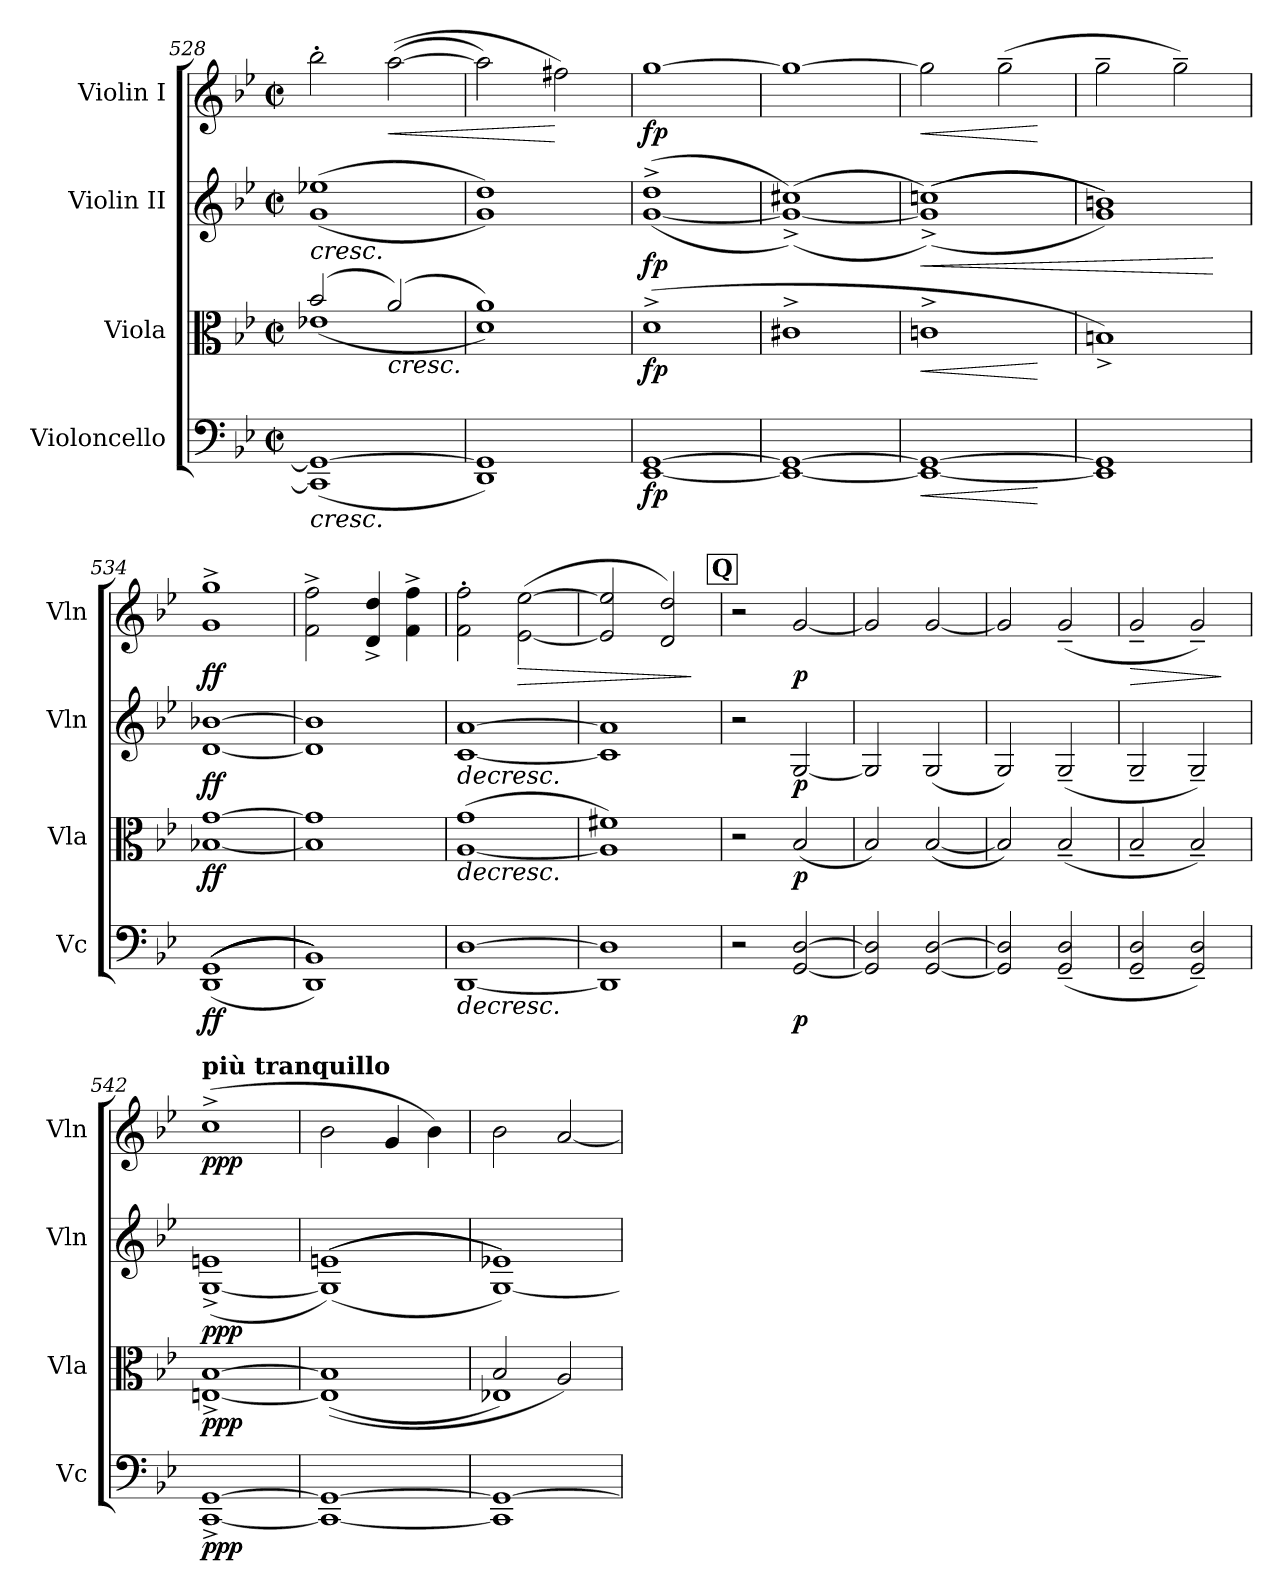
**kern	**dynam	**kern	**dynam	**kern	**dynam	**kern	**dynam
*part4	*part4	*part3	*part3	*part2	*part2	*part1	*part1
*staff4	*staff4	*staff3	*staff3	*staff2	*staff2	*staff1	*staff1
*I"Violoncello	*	*I"Viola	*	*I"Violin II	*	*I"Violin I	*
*I'Vc	*	*I'Vla	*	*I'Vln	*	*I'Vln	*
*clefF4	*	*clefC3	*	*clefG2	*	*clefG2	*
*k[b-e-]	*	*k[b-e-]	*	*k[b-e-]	*	*k[b-e-]	*
*M2/2	*	*M2/2	*	*M2/2	*	*M2/2	*
*met(c|)	*	*met(c|)	*	*met(c|)	*	*met(c|)	*
=528	=528	=528	=528	=528	=528	=528	=528
!	!LO:HP:b	!	!	!	!LO:HP:b	!	!
*	*	*^	*	*	*	*	*
(>1CC] 1GG_	<	(>2b-/	(<1e-X	.	(>(>1g 1ee-X	<	2bb-'\	.
!	!	!	!	!LO:HP:b	!	!	!	!LO:HP:b
.	.	(>2a/)	.	<	.	.	(<(>[2aa\	<
*	*	*v	*v	*	*	*	*	*
=529	=529	=529	=529	=529	=529	=529	=529
1DD 1GG])	.	1d 1a))	.	1g 1dd))	.	2aa\])	.
.	.	.	.	.	.	2ff#X\)	[
=530	=530	=530	=530	=530	=530	=530	=530
!	!LO:DY:b	!	!LO:DY:b	!	!LO:DY:b	!	!LO:DY:b
[1EE- [1GG	fp	(>1d^	fp	(>(<[1g^ 1dd^	fp	[1gg	fp
=531	=531	=531	=531	=531	=531	=531	=531
1EE-_ 1GG_	.	1c#X^	.	(>(>1g_^ 1cc#X^))	.	1gg_	.
=532	=532	=532	=532	=532	=532	=532	=532
!	!LO:HP:b	!	!LO:HP:b	!	!LO:HP:b	!	!LO:HP:b
1EE-_ 1GG_	<	1cn^	<	(>(<(<1g]^ 1ccn^))	<	2gg\]	<
.	.	.	.	.	.	(>2gg~\	.
.	[	.	[	.	.	.	[
=533	=533	=533	=533	=533	=533	=533	=533
1EE-] 1GG]	.	1Bn^)	.	1g 1bn)))	.	2gg~\	.
.	.	.	.	.	.	2gg~\)	.
.	.	.	.	.	[	.	.
=534	=534	=534	=534	=534	=534	=534	=534
!	!LO:DY:b	!	!LO:DY:b	!	!LO:DY:b	!	!LO:DY:b
(>(<(<(<(<1DD 1GG	ff	[1B-X [1g	ff	[1d [1b-X	ff	1g^ 1gg^	ff
=535	=535	=535	=535	=535	=535	=535	=535
1DD 1BB-)))))	.	1B-] 1g]	.	1d] 1b-]	.	2f\^ 2ff\^	.
.	.	.	.	.	.	4d/^ 4dd/^	.
.	.	.	.	.	.	4f\^ 4ff\^	.
=536	=536	=536	=536	=536	=536	=536	=536
!	!LO:HP:b	!	!LO:HP:b	!	!LO:HP:b	!	!
[1DD [1D	>	(<[1A 1g	>	[1c [1a	>	2f\' 2ff\'	.
!	!	!	!	!	!	!	!LO:HP:b
.	.	.	.	.	.	(>[2e-\ [2ee-\	>
=537	=537	=537	=537	=537	=537	=537	=537
1DD] 1D]	.	1A] 1f#X)	.	1c] 1a]	.	2e-/] 2ee-/]	.
.	.	.	.	.	.	2d/ 2dd/)	.
.	[	.	[	.	[	.	]
!!LO:REH:place=s1:a:B:fs=14:t=Q
=538	=538	=538	=538	=538	=538	=538	=538
2r	.	2r	.	2r	.	2r	.
!	!LO:DY:b	!	!LO:DY:b	!	!LO:DY:b	!	!LO:DY:b
[2GG/ [2D/	p	(<2B-/	p	[2G/	p	[2g/	p
!!LO:LB:g=z
=539	=539	=539	=539	=539	=539	=539	=539
2GG/] 2D/]	.	2B-/)	.	2G/]	.	2g/]	.
[2GG/ [2D/	.	(>[2B-/	.	(<2G/	.	[2g/	.
=540	=540	=540	=540	=540	=540	=540	=540
2GG/] 2D/]	.	2B-/])	.	2G/)	.	2g/]	.
(<2GG/~ 2D/~	.	(<2B-~/	.	(<2G~/	.	(<2g~/	.
=541	=541	=541	=541	=541	=541	=541	=541
!	!	!	!	!	!	!	!LO:HP:b
2GG/~ 2D/~	.	2B-~/	.	2G~/	.	2g~/	>
2GG/~ 2D/~)	.	2B-~/)	.	2G~/)	.	2g~/)	.
.	]	.	]	.	]	.	]
=542	=542	=542	=542	=542	=542	=542	=542
!	!	!	!	!	!	!LO:TX:a:B:t=più tranquillo	!
!	!LO:DY:b	!	!LO:DY:b	!	!LO:DY:b	!	!LO:DY:b
[1CC^ [1GG^	ppp	[1En^ [1B-^	ppp	(>[1G^ 1en^	ppp	(>1cc^	ppp
=543	=543	=543	=543	=543	=543	=543	=543
1CC_ 1GG_	.	(>(<1E] 1B-]	.	(>(<(<1G] 1en)	.	2b-\	.
.	.	.	.	.	.	4g/	.
.	.	.	.	.	.	4b-\)	.
=544	=544	=544	=544	=544	=544	=544	=544
*	*	*^	*	*	*	*	*
1CC] 1GG_	.	(>2B-/)	1E-X)	.	[1G 1e-X)))	.	2b-\	.
.	.	2A/)	.	.	.	.	[2a/	.
*	*	*v	*v	*	*	*	*	*
=	=	=	=	=	=	=	=
*-	*-	*-	*-	*-	*-	*-	*-
